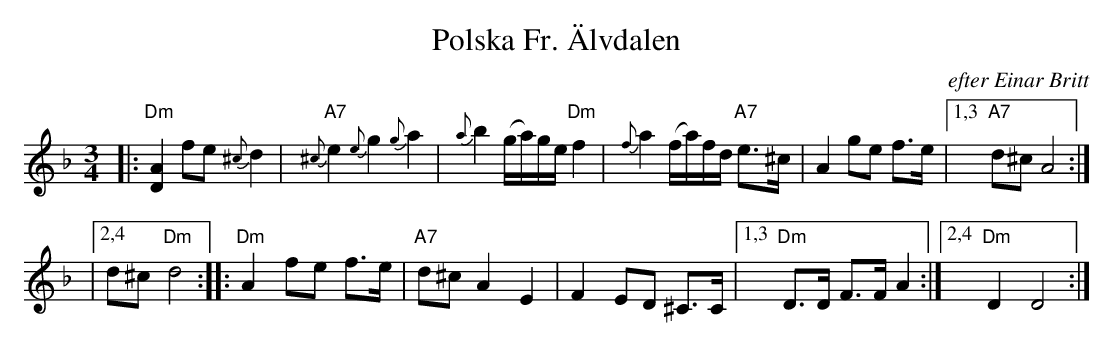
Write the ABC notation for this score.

X:1
T: Polska Fr. \"Alvdalen
O: efter Einar Britt
M: 3/4
L: 1/8
K: Dm
|: "Dm"[A2D2] fe {^c}d2 \
| "A7"{^c}e2 {e}g2 {g}a2 \
| {a}b2 (g/a/)g/e/ "Dm"f2 \
| {f}a2 (f/a/)f/d/ "A7"e>^c \
| A2 ge f>e \
|1,3 "A7"d^c A4 :|
|2,4 d^c "Dm"d4 :|\
|: "Dm"A2 fe f>e \
| "A7"d^c A2 E2 \
| F2 ED ^C>C \
|1,3 "Dm"D>D F>F A2 \
:|2,4 "Dm"D2 D4 :|
